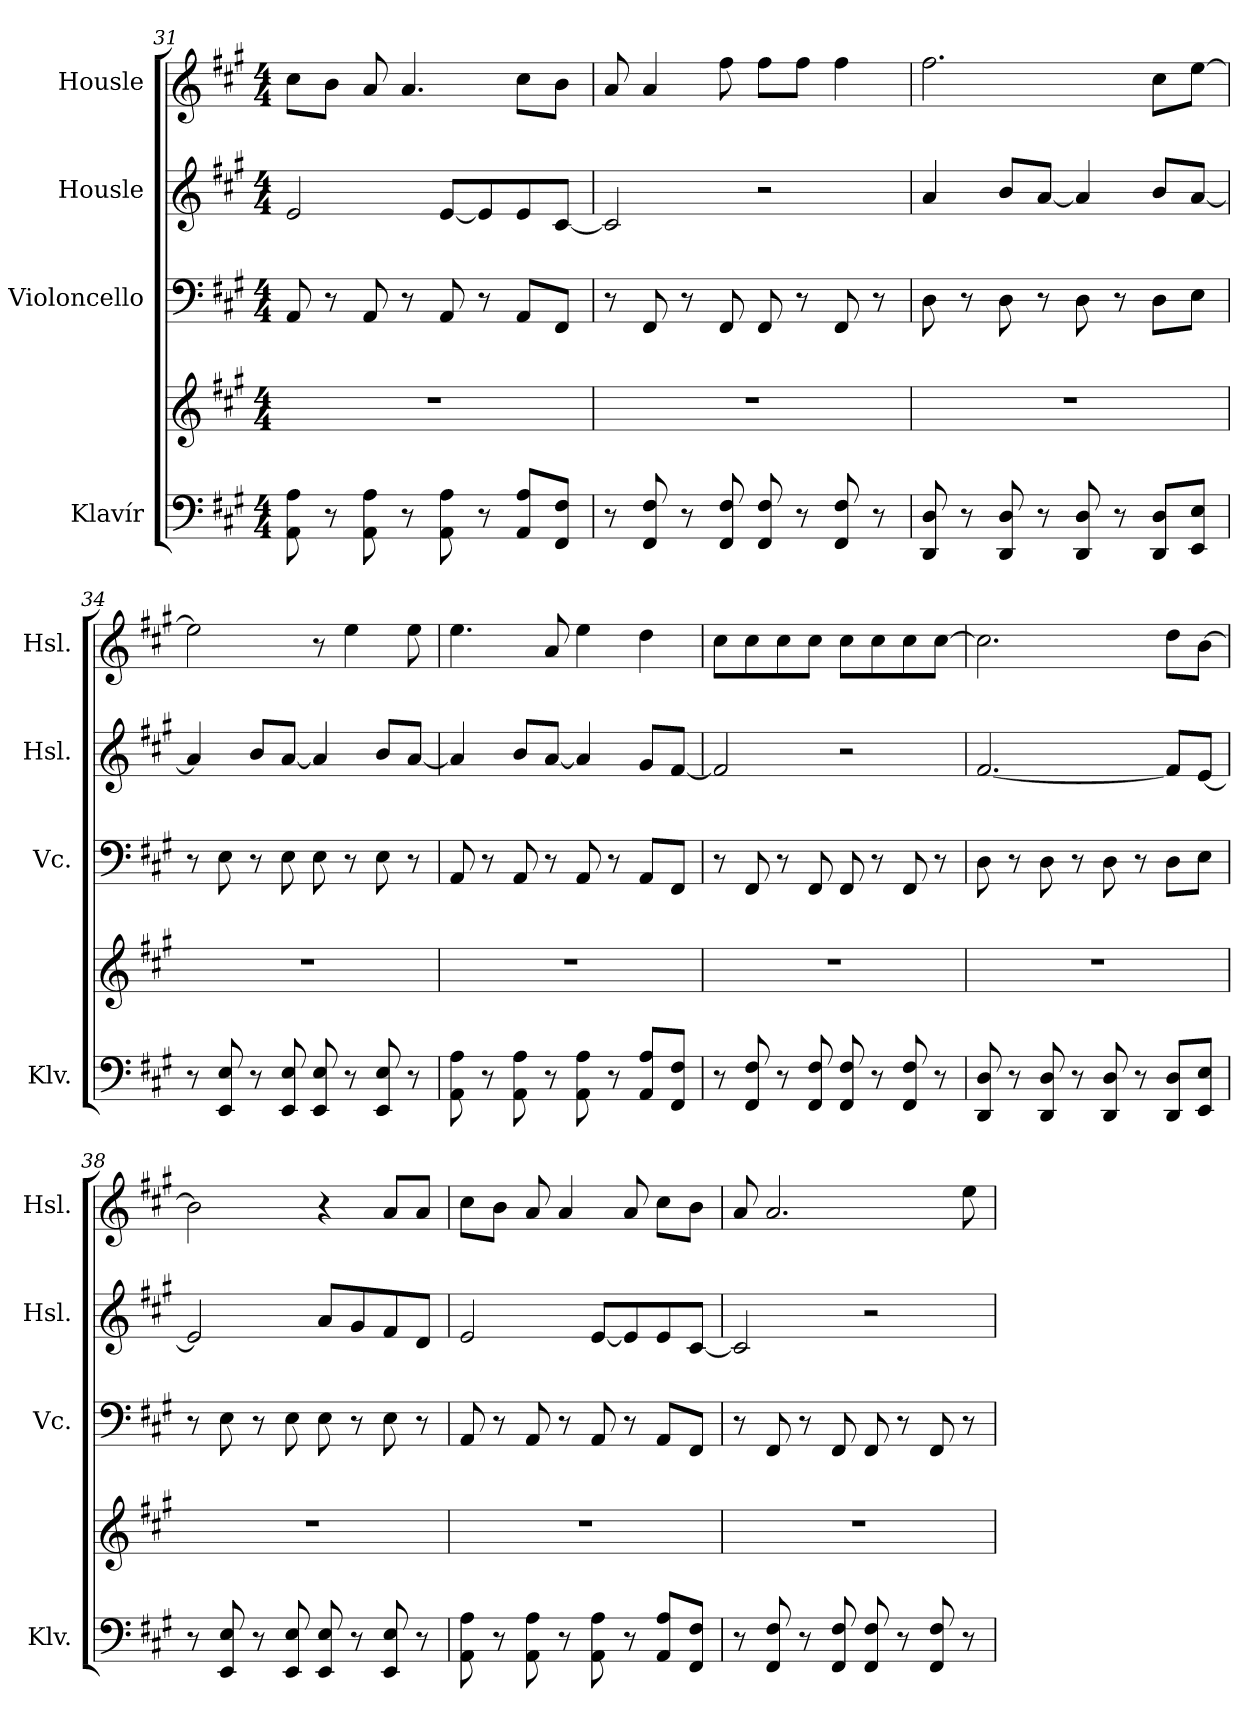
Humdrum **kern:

**kern	**kern	**kern	**kern	**kern
*part4	*part4	*part3	*part2	*part1
*staff5	*staff4	*staff3	*staff2	*staff1
*I"Klavír	*	*I"Violoncello	*I"Housle	*I"Housle
*I'Klv.	*	*I'Vc.	*I'Hsl.	*I'Hsl.
*clefF4	*clefG2	*clefF4	*clefG2	*clefG2
*k[f#c#g#]	*k[f#c#g#]	*k[f#c#g#]	*k[f#c#g#]	*k[f#c#g#]
*M4/4	*M4/4	*M4/4	*M4/4	*M4/4
=31	=31	=31	=31	=31
8AA\ 8A\	1r	8AA/	2e/	8cc#\L
8r	.	8r	.	8b\J
8AA\ 8A\	.	8AA/	.	8a/
8r	.	8r	.	4.a/
8AA\ 8A\	.	8AA/	[8e/L	.
8r	.	8r	8e/]	.
8AA/ 8A/L	.	8AA/L	8e/	8cc#\L
8FF#/ 8F#/J	.	8FF#/J	[8c#/J	8b\J
!!LO:PB:g=z
=32	=32	=32	=32	=32
8r	1r	8r	2c#/]	8a/
8FF#/ 8F#/	.	8FF#/	.	4a/
8r	.	8r	.	.
8FF#/ 8F#/	.	8FF#/	.	8ff#\
8FF#/ 8F#/	.	8FF#/	2r	8ff#\L
8r	.	8r	.	8ff#\J
8FF#/ 8F#/	.	8FF#/	.	4ff#\
8r	.	8r	.	.
=33	=33	=33	=33	=33
8DD/ 8D/	1r	8D\	4a/	2.ff#\
8r	.	8r	.	.
8DD/ 8D/	.	8D\	8b/L	.
8r	.	8r	[8a/J	.
8DD/ 8D/	.	8D\	4a/]	.
8r	.	8r	.	.
8DD/ 8D/L	.	8D\L	8b/L	8cc#\L
8EE/ 8E/J	.	8E\J	[8a/J	[8ee\J
=34	=34	=34	=34	=34
8r	1r	8r	4a/]	2ee\]
8EE/ 8E/	.	8E\	.	.
8r	.	8r	8b/L	.
8EE/ 8E/	.	8E\	[8a/J	.
8EE/ 8E/	.	8E\	4a/]	8r
8r	.	8r	.	4ee\
8EE/ 8E/	.	8E\	8b/L	.
8r	.	8r	[8a/J	8ee\
=35	=35	=35	=35	=35
8AA\ 8A\	1r	8AA/	4a/]	4.ee\
8r	.	8r	.	.
8AA\ 8A\	.	8AA/	8b/L	.
8r	.	8r	[8a/J	8a/
8AA\ 8A\	.	8AA/	4a/]	4ee\
8r	.	8r	.	.
8AA/ 8A/L	.	8AA/L	8g#/L	4dd\
8FF#/ 8F#/J	.	8FF#/J	[8f#/J	.
!!LO:LB:g=z
=36	=36	=36	=36	=36
8r	1r	8r	2f#/]	8cc#\L
8FF#/ 8F#/	.	8FF#/	.	8cc#\
8r	.	8r	.	8cc#\
8FF#/ 8F#/	.	8FF#/	.	8cc#\J
8FF#/ 8F#/	.	8FF#/	2r	8cc#\L
8r	.	8r	.	8cc#\
8FF#/ 8F#/	.	8FF#/	.	8cc#\
8r	.	8r	.	[8cc#\J
=37	=37	=37	=37	=37
8DD/ 8D/	1r	8D\	[2.f#/	2.cc#\]
8r	.	8r	.	.
8DD/ 8D/	.	8D\	.	.
8r	.	8r	.	.
8DD/ 8D/	.	8D\	.	.
8r	.	8r	.	.
8DD/ 8D/L	.	8D\L	8f#/L]	8dd\L
8EE/ 8E/J	.	8E\J	[8e/J	[8b\J
=38	=38	=38	=38	=38
8r	1r	8r	2e/]	2b\]
8EE/ 8E/	.	8E\	.	.
8r	.	8r	.	.
8EE/ 8E/	.	8E\	.	.
8EE/ 8E/	.	8E\	8a/L	4r
8r	.	8r	8g#/	.
8EE/ 8E/	.	8E\	8f#/	8a/L
8r	.	8r	8d/J	8a/J
=39	=39	=39	=39	=39
8AA\ 8A\	1r	8AA/	2e/	8cc#\L
8r	.	8r	.	8b\J
8AA\ 8A\	.	8AA/	.	8a/
8r	.	8r	.	4a/
8AA\ 8A\	.	8AA/	[8e/L	.
8r	.	8r	8e/]	8a/
8AA/ 8A/L	.	8AA/L	8e/	8cc#\L
8FF#/ 8F#/J	.	8FF#/J	[8c#/J	8b\J
!!LO:PB:g=z
=40	=40	=40	=40	=40
8r	1r	8r	2c#/]	8a/
8FF#/ 8F#/	.	8FF#/	.	2.a/
8r	.	8r	.	.
8FF#/ 8F#/	.	8FF#/	.	.
8FF#/ 8F#/	.	8FF#/	2r	.
8r	.	8r	.	.
8FF#/ 8F#/	.	8FF#/	.	.
8r	.	8r	.	8ee\
=	=	=	=	=
*-	*-	*-	*-	*-
